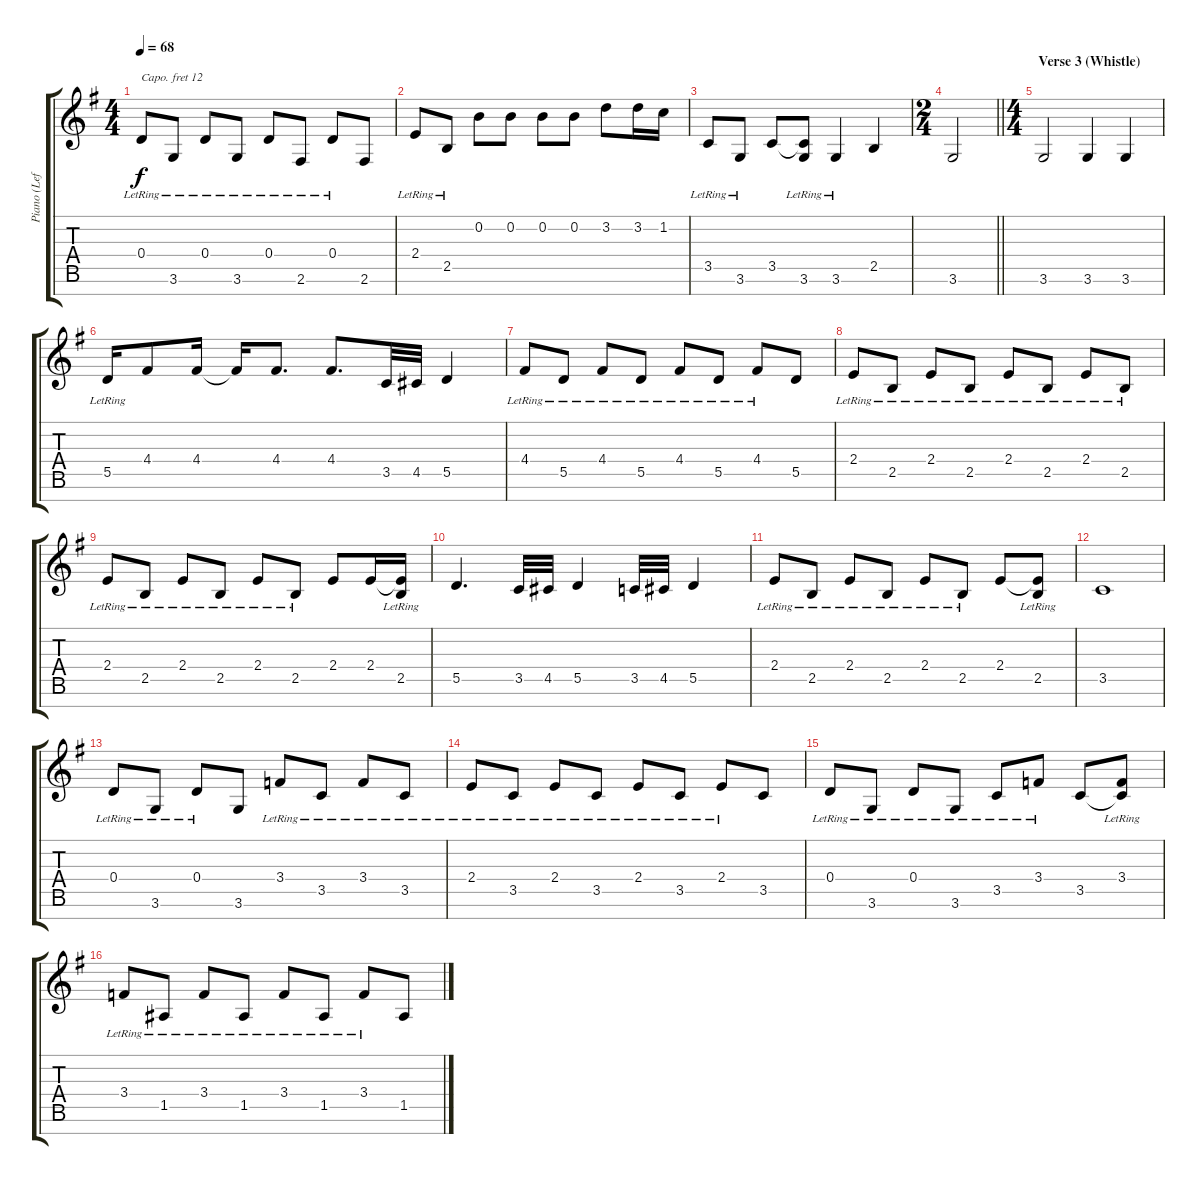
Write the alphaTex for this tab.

\track ("Piano (Left Hand)" "Piano (Lef") {instrument acousticgrandpiano}
\staff {score tabs}
\capo 12
\tuning (E4 B3 G3 D3 A2 E2 B1) {hide}
\ts (4 4)
\tempo 68
\clef g2
\ks g
0.4{lr}.8{dy f} 3.6{lr}.8 0.4{lr}.8 3.6{lr}.8 0.4{lr}.8 2.6{lr}.8 0.4{lr}.8 2.6.8 |
2.4{lr}.8 2.5{lr}.8 0.2.8 0.2.8 0.2.8 0.2.8 3.2.8 3.2.16 1.2.16 |
3.5{lr}.8 3.6{lr}.8 3.5.8 (3.5{t} 3.6{lr}).8 3.6{lr}.4 2.5.4 |
\ts (2 4)
\barLineRight lightlight
3.6.2 |
\ts (4 4)
\section ("" "Verse 3 (Whistle)")
3.6.2 3.6.4 3.6.4 |
5.5{lr}.16 4.4.8 4.4.16 4.4{t}.16 4.4.8{d} 4.4.8{d} 3.5.32 4.5.32 5.5.4 |
4.4{lr}.8 5.5{lr}.8 4.4{lr}.8 5.5{lr}.8 4.4{lr}.8 5.5{lr}.8 4.4{lr}.8 5.5.8 |
2.4{lr}.8 2.5{lr}.8 2.4{lr}.8 2.5{lr}.8 2.4{lr}.8 2.5{lr}.8 2.4{lr}.8 2.5{lr}.8 |
2.4{lr}.8 2.5{lr}.8 2.4{lr}.8 2.5{lr}.8 2.4{lr}.8 2.5{lr}.8 2.4.8 2.4.16 (2.4{t} 2.5{lr}).16 |
5.5.4{d} 3.5.32 4.5.32 5.5.4 3.5.32 4.5.32 5.5.4 |
2.4{lr}.8 2.5{lr}.8 2.4{lr}.8 2.5{lr}.8 2.4{lr}.8 2.5{lr}.8 2.4.8 (2.4{t} 2.5{lr}).8 |
3.5.1 |
0.4{lr}.8 3.6{lr}.8 0.4{lr}.8 3.6.8 3.4{lr}.8 3.5{lr}.8 3.4{lr}.8 3.5{lr}.8 |
2.4{lr}.8 3.5{lr}.8 2.4{lr}.8 3.5{lr}.8 2.4{lr}.8 3.5{lr}.8 2.4{lr}.8 3.5.8 |
0.4{lr}.8 3.6{lr}.8 0.4{lr}.8 3.6{lr}.8 3.5{lr}.8 3.4{lr}.8 3.5.8 (3.4{lr} 3.5{t}).8 |
3.4{lr}.8 1.5{lr}.8 3.4{lr}.8 1.5{lr}.8 3.4{lr}.8 1.5{lr}.8 3.4{lr}.8 1.5.8
